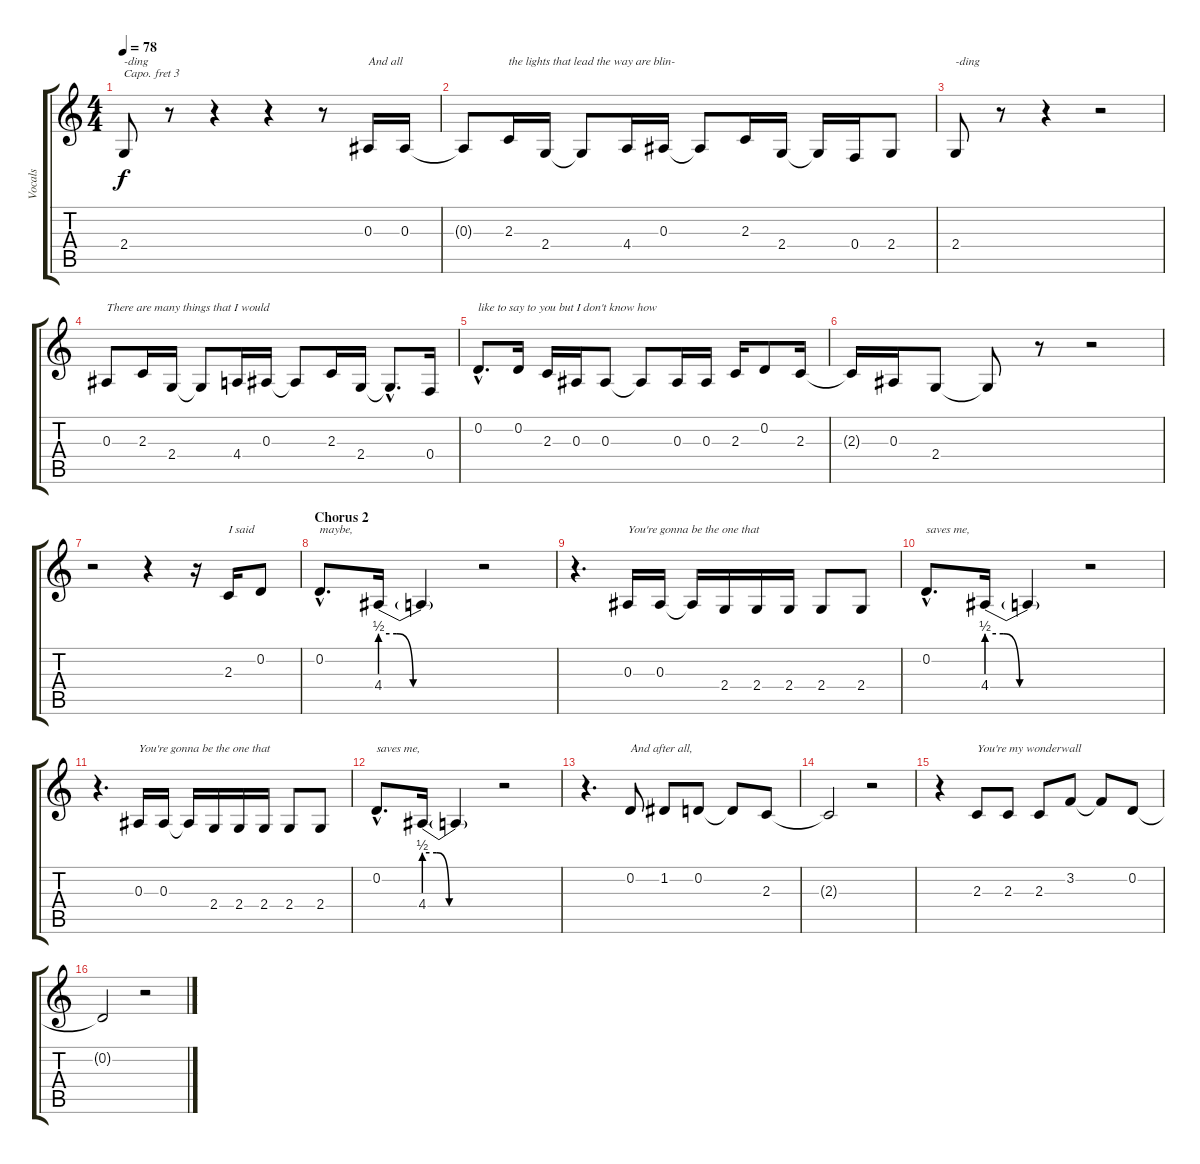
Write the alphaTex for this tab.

\track ("Vocals" "Vocals") {instrument sopranosax}
\staff {score tabs}
\capo 3
\tuning (E4 B3 G3 D3 A2 E2) {hide}
\ts (4 4)
\tempo 78
\clef g2
\ks c
2.4.8{txt "-ding" dy f} r.8 r.4 r.4 r.8 0.3.16{txt "And all"} 0.3.16 |
0.3{t}.8 2.3.16{txt "the lights that lead the way are blin-"} 2.4.16 2.4{t}.8 4.4.16 0.3.16 0.3{t}.8 2.3.16 2.4.16 2.4{t}.16 0.4.16 2.4.8 |
2.4.8{txt "-ding"} r.8 r.4 r.2 |
0.3.8{txt "There are many things that I would"} 2.3.16 2.4.16 2.4{t}.8 4.4.16 0.3.16 0.3{t}.8 2.3.16 2.4.16 2.4{hac t}.8{d} 0.4.16 |
0.2{hac}.8{d txt "like to say to you but I don't know how"} 0.2.16 2.3.16 0.3.16 0.3.8 0.3{t}.8 0.3.16 0.3.16 2.3.16 0.2.8 2.3.16 |
2.3{t}.16 0.3.16 2.4.8 2.4{t}.8 r.8 r.2 |
r.2 r.4 r.16 2.3.16{txt "I said"} 0.2.8 |
\section ("" "Chorus 2")
0.2{hac}.8{d txt "maybe,"} 4.4{be (custom 0 2 10 2 20 0 60 0)}.16 4.4{t}.4 r.2 |
r.4{d} 0.3.16{txt "You're gonna be the one that"} 0.3.16 0.3{t}.16 2.4.16 2.4.16 2.4.16 2.4.8 2.4.8 |
0.2{hac}.8{d txt "saves me,"} 4.4{be (custom 0 2 10 2 20 0 60 0)}.16 4.4{t}.4 r.2 |
r.4{d} 0.3.16{txt "You're gonna be the one that"} 0.3.16 0.3{t}.16 2.4.16 2.4.16 2.4.16 2.4.8 2.4.8 |
0.2{hac}.8{d txt "saves me,"} 4.4{be (custom 0 2 10 2 20 0 60 0)}.16 4.4{t}.4 r.2 |
r.4{d} 0.2.8{txt "And after all,"} 1.2.8 0.2.8 0.2{t}.8 2.3.8 |
2.3{t}.2 r.2 |
r.4 2.3.8{txt "You're my wonderwall"} 2.3.8 2.3.8 3.2.8 3.2{t}.8 0.2.8 |
0.2{t}.2 r.2
